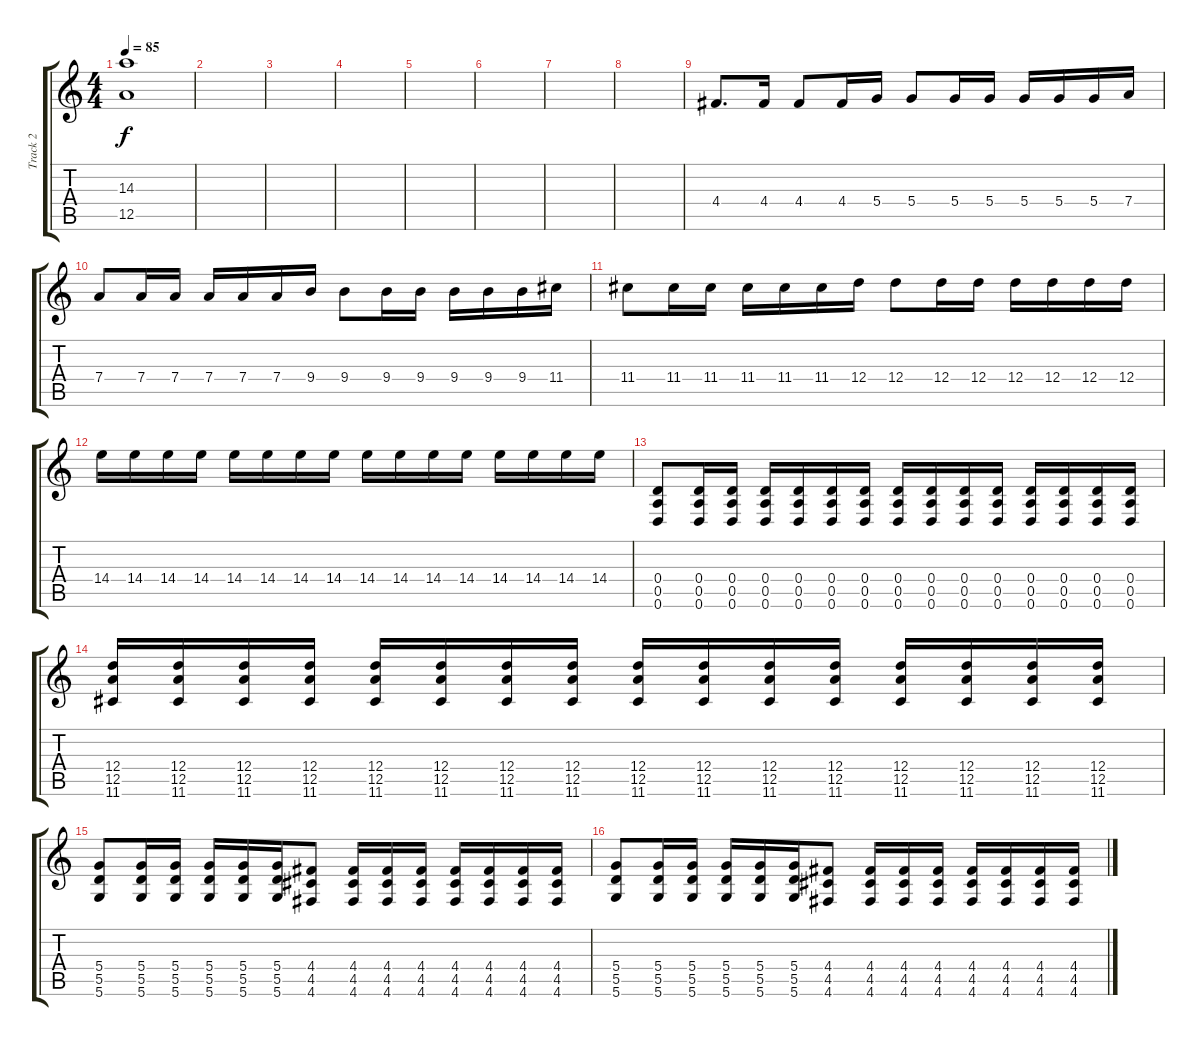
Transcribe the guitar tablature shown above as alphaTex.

\track ("Track 2" "Track 2") {instrument overdrivenguitar}
\staff {score tabs}
\tuning (E4 B3 G3 D3 A2 D2) {hide}
\ts (4 4)
\tempo 85
\clef g2
\ks c
(14.3 12.5).1{dy f} |
|
|
|
|
|
|
|
4.4.8{d instrument electricguitarclean} 4.4.16{instrument electricguitarclean} 4.4.8 4.4.16 5.4.16 5.4.8 5.4.16 5.4.16 5.4.16 5.4.16 5.4.16 7.4.16 |
7.4.8 7.4.16 7.4.16 7.4.16 7.4.16 7.4.16 9.4.16 9.4.8 9.4.16 9.4.16 9.4.16 9.4.16 9.4.16 11.4.16 |
11.4.8 11.4.16 11.4.16 11.4.16 11.4.16 11.4.16 12.4.16 12.4.8 12.4.16 12.4.16 12.4.16 12.4.16 12.4.16 12.4.16 |
14.4.16 14.4.16 14.4.16 14.4.16 14.4.16 14.4.16 14.4.16 14.4.16 14.4.16{instrument overdrivenguitar} 14.4.16 14.4.16 14.4.16 14.4.16 14.4.16 14.4.16 14.4.16 |
(0.4 0.5 0.6).8 (0.4 0.5 0.6).16 (0.4 0.5 0.6).16 (0.4 0.5 0.6).16 (0.4 0.5 0.6).16 (0.4 0.5 0.6).16 (0.4 0.5 0.6).16 (0.4 0.5 0.6).16 (0.4 0.5 0.6).16 (0.4 0.5 0.6).16 (0.4 0.5 0.6).16 (0.4 0.5 0.6).16 (0.4 0.5 0.6).16 (0.4 0.5 0.6).16 (0.4 0.5 0.6).16 |
(12.4 12.5 11.6).16 (12.4 12.5 11.6).16 (12.4 12.5 11.6).16 (12.4 12.5 11.6).16 (12.4 12.5 11.6).16 (12.4 12.5 11.6).16 (12.4 12.5 11.6).16 (12.4 12.5 11.6).16 (12.4 12.5 11.6).16 (12.4 12.5 11.6).16 (12.4 12.5 11.6).16 (12.4 12.5 11.6).16 (12.4 12.5 11.6).16 (12.4 12.5 11.6).16 (12.4 12.5 11.6).16 (12.4 12.5 11.6).16 |
(5.4 5.5 5.6).8 (5.4 5.5 5.6).16 (5.4 5.5 5.6).16 (5.4 5.5 5.6).16 (5.4 5.5 5.6).16 (5.4 5.5 5.6).16 (4.4 4.5 4.6).8 (4.4 4.5 4.6).16 (4.4 4.5 4.6).16 (4.4 4.5 4.6).16 (4.4 4.5 4.6).16 (4.4 4.5 4.6).16 (4.4 4.5 4.6).16 (4.4 4.5 4.6).16 |
(5.4 5.5 5.6).8 (5.4 5.5 5.6).16 (5.4 5.5 5.6).16 (5.4 5.5 5.6).16 (5.4 5.5 5.6).16 (5.4 5.5 5.6).16 (4.4 4.5 4.6).8 (4.4 4.5 4.6).16 (4.4 4.5 4.6).16 (4.4 4.5 4.6).16 (4.4 4.5 4.6).16 (4.4 4.5 4.6).16 (4.4 4.5 4.6).16 (4.4 4.5 4.6).16
